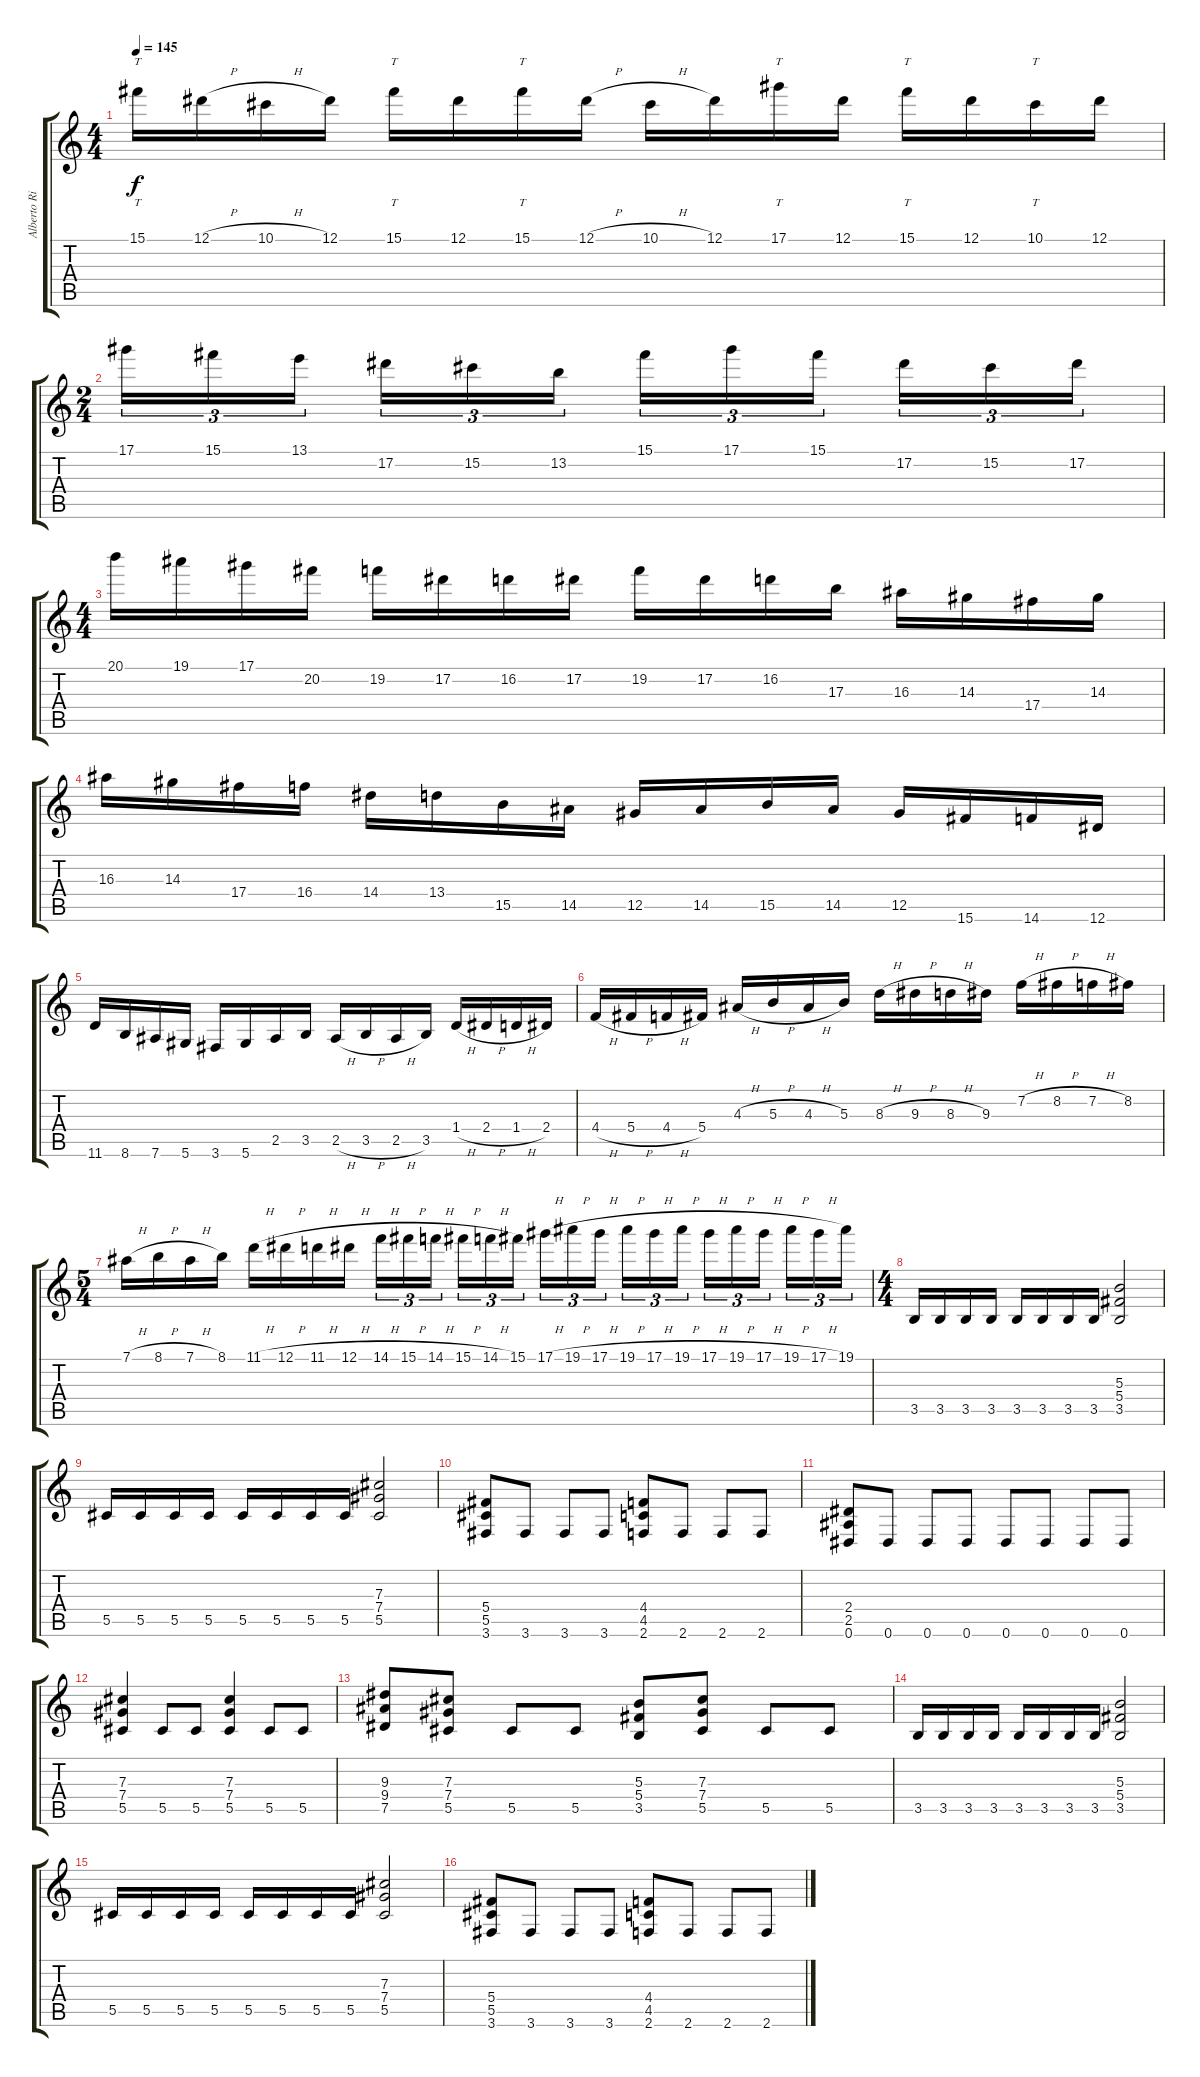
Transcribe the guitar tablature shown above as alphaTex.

\track ("Alberto Rionda" "Alberto Ri") {instrument distortionguitar}
\staff {score tabs}
\tuning (Eb4 Bb3 Gb3 Db3 Ab2 Eb2) {hide}
\ts (4 4)
\tempo 145
\clef g2
\ks c
15.1.16{tt dy f} 12.1{h}.16 10.1{h}.16 12.1.16 15.1.16{tt} 12.1.16 15.1.16{tt} 12.1{h}.16 10.1{h}.16 12.1.16 17.1.16{tt} 12.1.16 15.1.16{tt} 12.1.16 10.1.16{tt} 12.1.16 |
\ts (2 4)
17.1.16{tu (3 2)} 15.1.16{tu (3 2)} 13.1.16{tu (3 2)} 17.2.16{tu (3 2)} 15.2.16{tu (3 2)} 13.2.16{tu (3 2)} 15.1.16{tu (3 2)} 17.1.16{tu (3 2)} 15.1.16{tu (3 2)} 17.2.16{tu (3 2)} 15.2.16{tu (3 2)} 17.2.16{tu (3 2)} |
\ts (4 4)
20.1.16 19.1.16 17.1.16 20.2.16 19.2.16 17.2.16 16.2.16 17.2.16 19.2.16 17.2.16 16.2.16 17.3.16 16.3.16 14.3.16 17.4.16 14.3.16 |
16.3.16 14.3.16 17.4.16 16.4.16 14.4.16 13.4.16 15.5.16 14.5.16 12.5.16 14.5.16 15.5.16 14.5.16 12.5.16 15.6.16 14.6.16 12.6.16 |
11.6.16 8.6.16 7.6.16 5.6.16 3.6.16 5.6.16 2.5.16 3.5.16 2.5{h}.16 3.5{h}.16 2.5{h}.16 3.5.16 1.4{h}.16 2.4{h}.16 1.4{h}.16 2.4.16 |
4.4{h}.16 5.4{h}.16 4.4{h}.16 5.4.16 4.3{h}.16 5.3{h}.16 4.3{h}.16 5.3.16 8.3{h}.16 9.3{h}.16 8.3{h}.16 9.3.16 7.2{h}.16 8.2{h}.16 7.2{h}.16 8.2.16 |
\ts (5 4)
7.1{h}.16 8.1{h}.16 7.1{h}.16 8.1.16 11.1{h}.16 12.1{h}.16 11.1{h}.16 12.1{h}.16 14.1{h}.16{tu (3 2)} 15.1{h}.16{tu (3 2)} 14.1{h}.16{tu (3 2)} 15.1{h}.16{tu (3 2)} 14.1{h}.16{tu (3 2)} 15.1.16{tu (3 2)} 17.1{h}.16{tu (3 2)} 19.1{h}.16{tu (3 2)} 17.1{h}.16{tu (3 2)} 19.1{h}.16{tu (3 2)} 17.1{h}.16{tu (3 2)} 19.1{h}.16{tu (3 2)} 17.1{h}.16{tu (3 2)} 19.1{h}.16{tu (3 2)} 17.1{h}.16{tu (3 2)} 19.1{h}.16{tu (3 2)} 17.1{h}.16{tu (3 2)} 19.1.16{tu (3 2)} |
\ts (4 4)
3.5.16 3.5.16 3.5.16 3.5.16 3.5.16 3.5.16 3.5.16 3.5.16 (5.3 5.4 3.5).2 |
5.5.16 5.5.16 5.5.16 5.5.16 5.5.16 5.5.16 5.5.16 5.5.16 (7.3 7.4 5.5).2 |
(5.4 5.5 3.6).8 3.6.8 3.6.8 3.6.8 (4.4 4.5 2.6).8 2.6.8 2.6.8 2.6.8 |
(2.4 2.5 0.6).8 0.6.8 0.6.8 0.6.8 0.6.8 0.6.8 0.6.8 0.6.8 |
(7.3 7.4 5.5).4 5.5.8 5.5.8 (7.3 7.4 5.5).4 5.5.8 5.5.8 |
(9.3 9.4 7.5).8 (7.3 7.4 5.5).8 5.5.8 5.5.8 (5.3 5.4 3.5).8 (7.3 7.4 5.5).8 5.5.8 5.5.8 |
3.5.16 3.5.16 3.5.16 3.5.16 3.5.16 3.5.16 3.5.16 3.5.16 (5.3 5.4 3.5).2 |
5.5.16 5.5.16 5.5.16 5.5.16 5.5.16 5.5.16 5.5.16 5.5.16 (7.3 7.4 5.5).2 |
(5.4 5.5 3.6).8 3.6.8 3.6.8 3.6.8 (4.4 4.5 2.6).8 2.6.8 2.6.8 2.6.8
